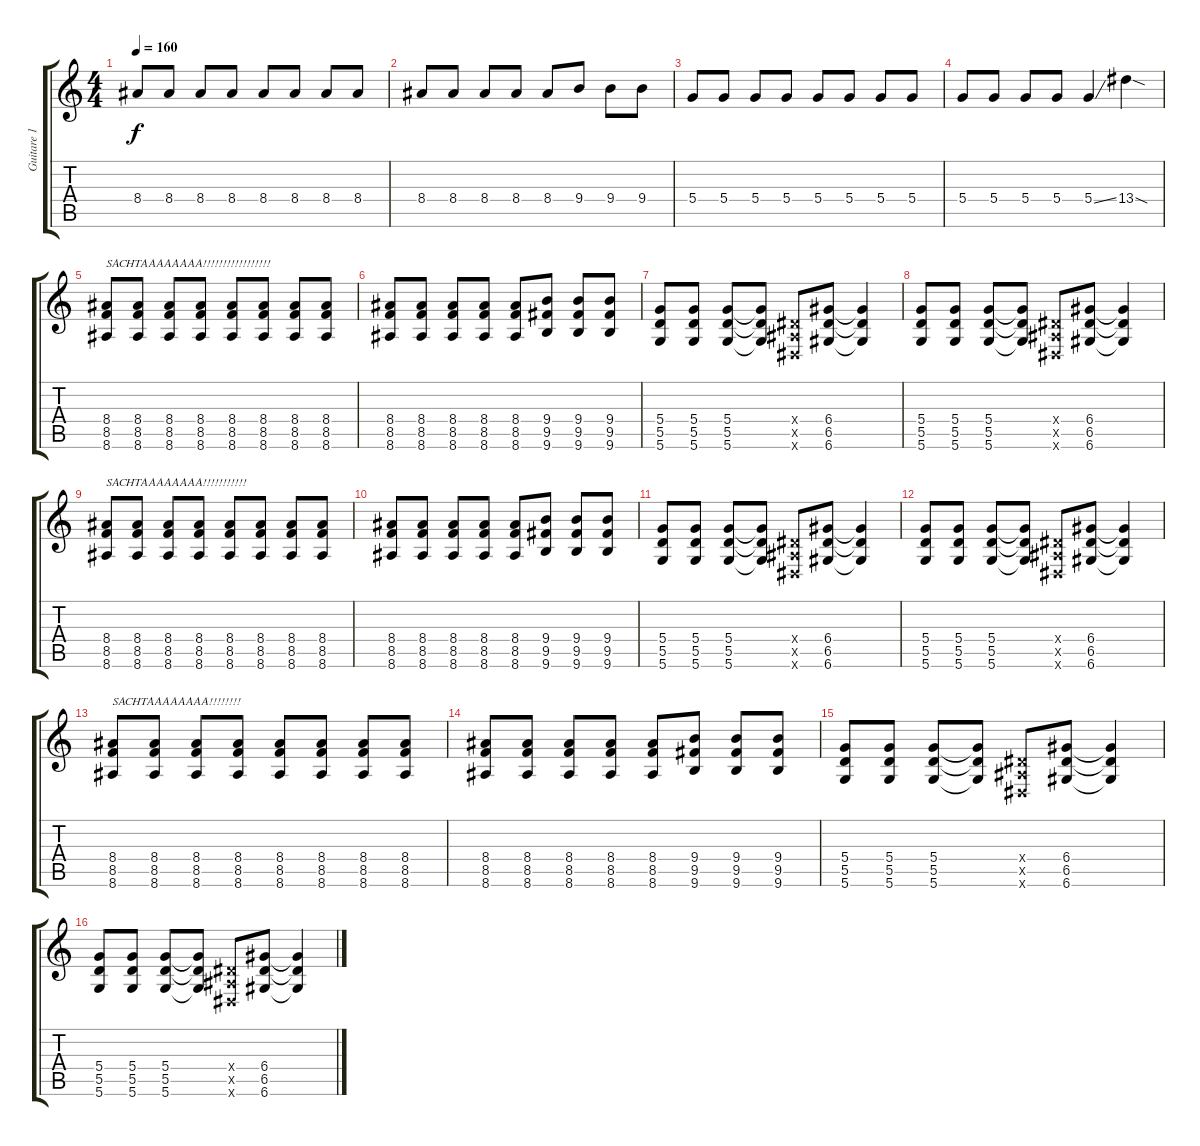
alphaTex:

\track ("Guitare 1" "Guitare 1") {instrument distortionguitar}
\staff {score tabs}
\tuning (E4 B3 G3 D3 A2 D2) {hide}
\ts (4 4)
\tempo 160
\clef g2
\ks c
8.4.8{dy f} 8.4.8 8.4.8 8.4.8 8.4.8 8.4.8 8.4.8 8.4.8 |
8.4.8 8.4.8 8.4.8 8.4.8 8.4.8 9.4.8 9.4.8 9.4.8 |
5.4.8 5.4.8 5.4.8 5.4.8 5.4.8 5.4.8 5.4.8 5.4.8 |
5.4.8 5.4.8 5.4.8 5.4.8 5.4{ss}.4 13.4{sod}.4 |
\section ("" "")
(8.4 8.5 8.6).8{txt "SACHTAAAAAAAA!!!!!!!!!!!!!!!!!"} (8.4 8.5 8.6).8 (8.4 8.5 8.6).8 (8.4 8.5 8.6).8 (8.4 8.5 8.6).8 (8.4 8.5 8.6).8 (8.4 8.5 8.6).8 (8.4 8.5 8.6).8 |
(8.4 8.5 8.6).8 (8.4 8.5 8.6).8 (8.4 8.5 8.6).8 (8.4 8.5 8.6).8 (8.4 8.5 8.6).8 (9.4 9.5 9.6).8 (9.4 9.5 9.6).8 (9.4 9.5 9.6).8 |
(5.4 5.5 5.6).8 (5.4 5.5 5.6).8 (5.4 5.5 5.6).8 (5.4{t} 5.5{t} 5.6{t}).8 (1.4{x} 1.5{x} 1.6{x}).8 (6.4 6.5 6.6).8 (6.4{t} 6.5{t} 6.6{t}).4 |
(5.4 5.5 5.6).8 (5.4 5.5 5.6).8 (5.4 5.5 5.6).8 (5.4{t} 5.5{t} 5.6{t}).8 (1.4{x} 1.5{x} 1.6{x}).8 (6.4 6.5 6.6).8 (6.4{t} 6.5{t} 6.6{t}).4 |
(8.4 8.5 8.6).8{txt "SACHTAAAAAAAA!!!!!!!!!!!"} (8.4 8.5 8.6).8 (8.4 8.5 8.6).8 (8.4 8.5 8.6).8 (8.4 8.5 8.6).8 (8.4 8.5 8.6).8 (8.4 8.5 8.6).8 (8.4 8.5 8.6).8 |
(8.4 8.5 8.6).8 (8.4 8.5 8.6).8 (8.4 8.5 8.6).8 (8.4 8.5 8.6).8 (8.4 8.5 8.6).8 (9.4 9.5 9.6).8 (9.4 9.5 9.6).8 (9.4 9.5 9.6).8 |
(5.4 5.5 5.6).8 (5.4 5.5 5.6).8 (5.4 5.5 5.6).8 (5.4{t} 5.5{t} 5.6{t}).8 (1.4{x} 1.5{x} 1.6{x}).8 (6.4 6.5 6.6).8 (6.4{t} 6.5{t} 6.6{t}).4 |
(5.4 5.5 5.6).8 (5.4 5.5 5.6).8 (5.4 5.5 5.6).8 (5.4{t} 5.5{t} 5.6{t}).8 (1.4{x} 1.5{x} 1.6{x}).8 (6.4 6.5 6.6).8 (6.4{t} 6.5{t} 6.6{t}).4 |
(8.4 8.5 8.6).8{txt "SACHTAAAAAAAA!!!!!!!!"} (8.4 8.5 8.6).8 (8.4 8.5 8.6).8 (8.4 8.5 8.6).8 (8.4 8.5 8.6).8 (8.4 8.5 8.6).8 (8.4 8.5 8.6).8 (8.4 8.5 8.6).8 |
(8.4 8.5 8.6).8 (8.4 8.5 8.6).8 (8.4 8.5 8.6).8 (8.4 8.5 8.6).8 (8.4 8.5 8.6).8 (9.4 9.5 9.6).8 (9.4 9.5 9.6).8 (9.4 9.5 9.6).8 |
(5.4 5.5 5.6).8 (5.4 5.5 5.6).8 (5.4 5.5 5.6).8 (5.4{t} 5.5{t} 5.6{t}).8 (1.4{x} 1.5{x} 1.6{x}).8 (6.4 6.5 6.6).8 (6.4{t} 6.5{t} 6.6{t}).4 |
(5.4 5.5 5.6).8 (5.4 5.5 5.6).8 (5.4 5.5 5.6).8 (5.4{t} 5.5{t} 5.6{t}).8 (1.4{x} 1.5{x} 1.6{x}).8 (6.4 6.5 6.6).8 (6.4{t} 6.5{t} 6.6{t}).4
